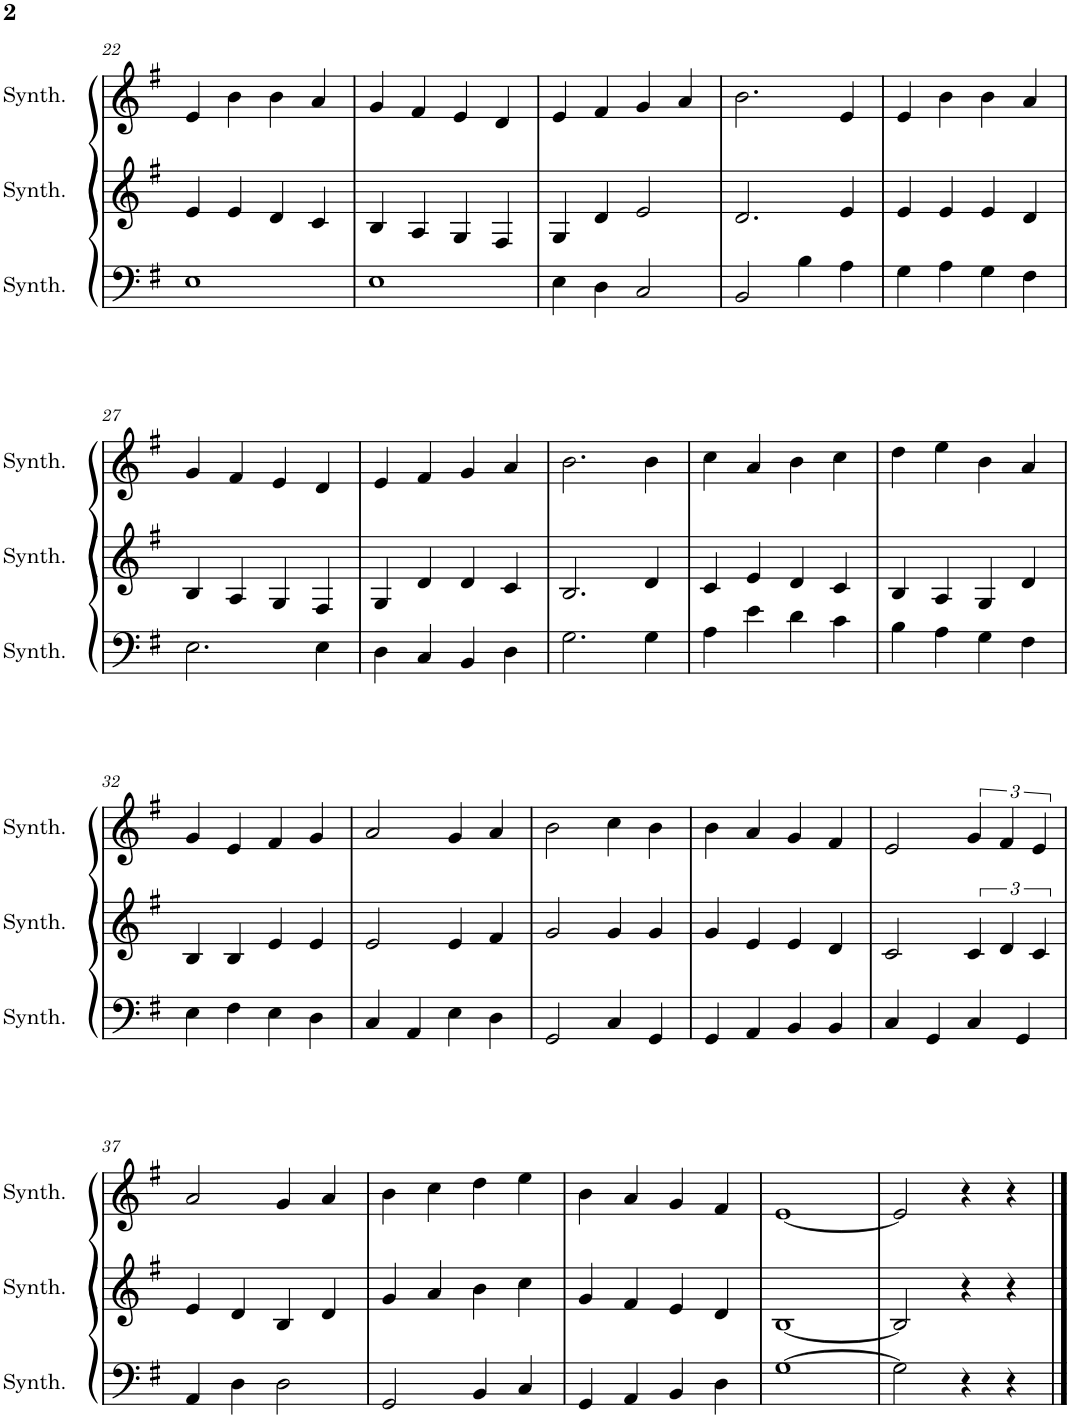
**kern	**kern	**kern
*part3	*part2	*part1
*staff3	*staff2	*staff1
*I"Square Synthesizer	*I"Square Synthesizer	*I"Square Synthesizer
*I'Synth.	*I'Synth.	*I'Synth.
!!LO:PB:g=z
*clefF4	*clefG2	*clefG2
*k[f#]	*k[f#]	*k[f#]
*M4/4	*M4/4	*M4/4
=22	=22	=22
1E	4e/	4e/
.	4e/	4b\
.	4d/	4b\
.	4c/	4a/
=23	=23	=23
1E	4B/	4g/
.	4A/	4f#/
.	4G/	4e/
.	4F#/	4d/
=24	=24	=24
4E\	4G/	4e/
4D\	4d/	4f#/
2C/	2e/	4g/
.	.	4a/
=25	=25	=25
2BB/	2.d/	2.b\
4B\	.	.
4A\	4e/	4e/
=26	=26	=26
4G\	4e/	4e/
4A\	4e/	4b\
4G\	4e/	4b\
4F#\	4d/	4a/
!!LO:LB:g=z
=27	=27	=27
2.E\	4B/	4g/
.	4A/	4f#/
.	4G/	4e/
4E\	4F#/	4d/
=28	=28	=28
4D\	4G/	4e/
4C/	4d/	4f#/
4BB/	4d/	4g/
4D\	4c/	4a/
=29	=29	=29
2.G\	2.B/	2.b\
4G\	4d/	4b\
=30	=30	=30
4A\	4c/	4cc\
4e\	4e/	4a/
4d\	4d/	4b\
4c\	4c/	4cc\
=31	=31	=31
4B\	4B/	4dd\
4A\	4A/	4ee\
4G\	4G/	4b\
4F#\	4d/	4a/
!!LO:LB:g=z
=32	=32	=32
4E\	4B/	4g/
4F#\	4B/	4e/
4E\	4e/	4f#/
4D\	4e/	4g/
=33	=33	=33
4C/	2e/	2a/
4AA/	.	.
4E\	4e/	4g/
4D\	4f#/	4a/
=34	=34	=34
2GG/	2g/	2b\
4C/	4g/	4cc\
4GG/	4g/	4b\
=35	=35	=35
4GG/	4g/	4b\
4AA/	4e/	4a/
4BB/	4e/	4g/
4BB/	4d/	4f#/
=36	=36	=36
4C/	2c/	2e/
4GG/	.	.
4C/	6c/	6g/
.	6d/	6f#/
4GG/	.	.
.	6c/	6e/
!!LO:LB:g=z
=37	=37	=37
4AA/	4e/	2a/
4D\	4d/	.
2D\	4B/	4g/
.	4d/	4a/
=38	=38	=38
2GG/	4g/	4b\
.	4a/	4cc\
4BB/	4b\	4dd\
4C/	4cc\	4ee\
=39	=39	=39
4GG/	4g/	4b\
4AA/	4f#/	4a/
4BB/	4e/	4g/
4D\	4d/	4f#/
=40	=40	=40
[1G	[1B	[1e
=41	=41	=41
2G\]	2B/]	2e/]
4r	4r	4r
4r	4r	4r
==	==	==
*-	*-	*-
